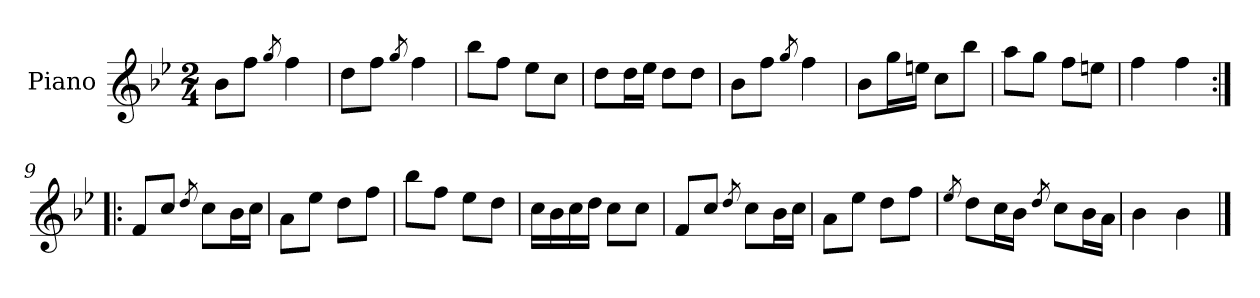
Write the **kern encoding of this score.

**kern
*part1
*staff1
*I"Piano
*I'Pno.
*clefG2
*k[b-e-]
*M2/4
=1
8b-\L
8ff\J
8qgg/
4ff\
=2
8dd\L
8ff\J
8qgg/
4ff\
=3
8bb-\L
8ff\J
8ee-\L
8cc\J
=4
8dd\L
16dd\L
16ee-\JJ
8dd\L
8dd\J
=5
8b-\L
8ff\J
8qgg/
4ff\
=6
8b-\L
16gg\L
16een\JJ
8cc\L
8bb-\J
=7
8aa\L
8gg\J
8ff\L
8een\J
=8
4ff\
4ff\
=9:|!|:
8f/L
8cc/J
8qdd/
8cc\L
16b-\L
16cc\JJ
=10
8a\L
8ee-\J
8dd\L
8ff\J
=11
8bb-\L
8ff\J
8ee-\L
8dd\J
=12
16cc\LL
16b-\
16cc\
16dd\JJ
8cc\L
8cc\J
=13
8f/L
8cc/J
8qdd/
8cc\L
16b-\L
16cc\JJ
=14
8a\L
8ee-\J
8dd\L
8ff\J
=15
8qee-/
8dd\L
16cc\L
16b-\JJ
8qdd/
8cc\L
16b-\L
16a\JJ
=16
4b-\
4b-\
==
*-
